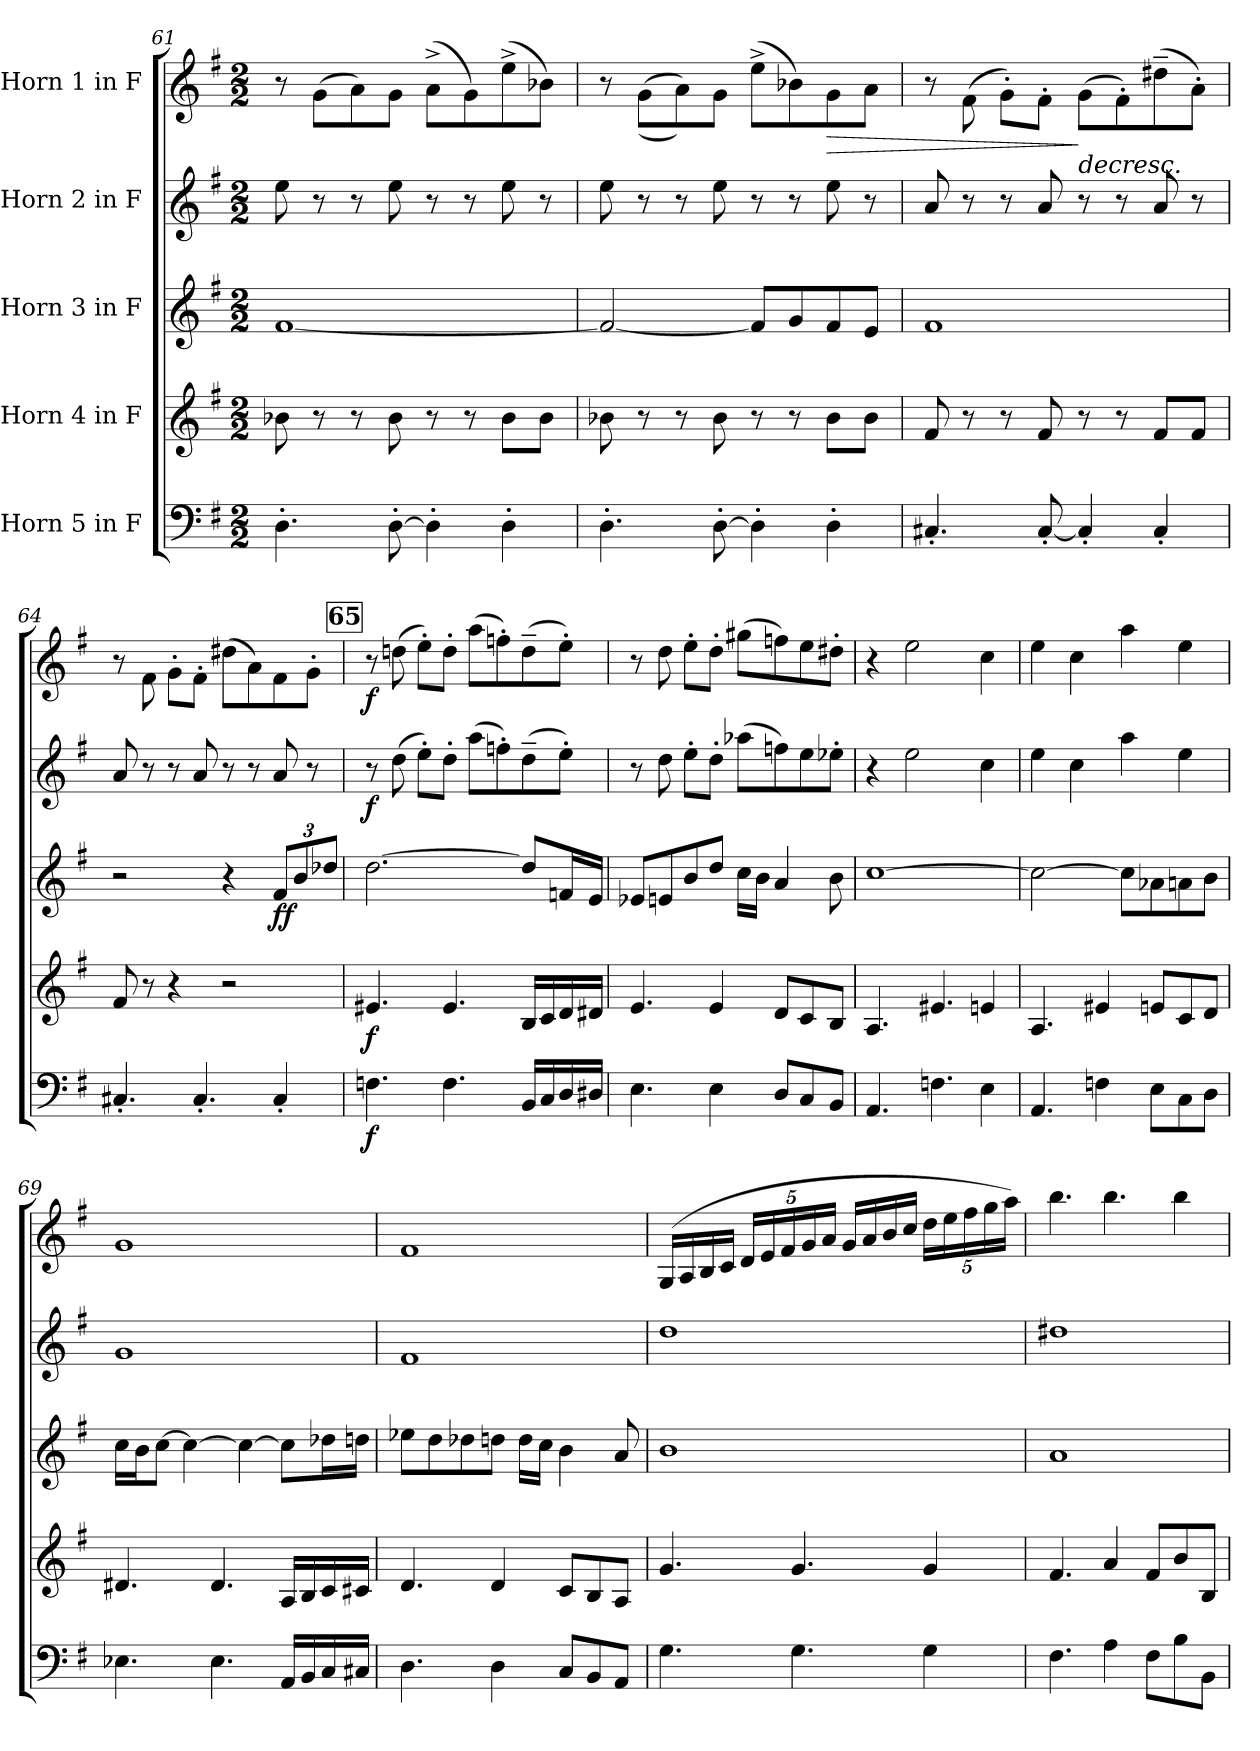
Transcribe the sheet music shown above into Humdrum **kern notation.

**kern	**dynam	**kern	**dynam	**kern	**dynam	**kern	**dynam	**kern	**dynam
*part5	*part5	*part4	*part4	*part3	*part3	*part2	*part2	*part1	*part1
*staff5	*staff5	*staff4	*staff4	*staff3	*staff3	*staff2	*staff2	*staff1	*staff1
*I"Horn 5 in F	*	*I"Horn 4 in F	*	*I"Horn 3 in F	*	*I"Horn 2 in F	*	*I"Horn 1 in F	*
!!LO:LB:g=z
*clefF4	*	*clefG2	*	*clefG2	*	*clefG2	*	*clefG2	*
*ITrd4c7	*	*ITrd4c7	*	*ITrd4c7	*	*ITrd4c7	*	*ITrd4c7	*
*k[]	*	*k[]	*	*k[]	*	*k[]	*	*k[]	*
*M2/2	*	*M2/2	*	*M2/2	*	*M2/2	*	*M2/2	*
=61	=61	=61	=61	=61	=61	=61	=61	=61	=61
4.GG'\	.	8e-X\	.	[1B	.	8a\	.	8r	.
.	.	8r	.	.	.	8r	.	(>8c\L	.
.	.	8r	.	.	.	8r	.	8d\)	.
[8GG'\	.	8e-\	.	.	.	8a\	.	8c\J	.
4GG'\]	.	8r	.	.	.	8r	.	(>8d^\L	.
.	.	8r	.	.	.	8r	.	8c\)	.
4GG'\	.	8e-\L	.	.	.	8a\	.	(>8a^\	.
.	.	8e-\J	.	.	.	8r	.	8e-X\J)	.
=62	=62	=62	=62	=62	=62	=62	=62	=62	=62
4.GG'\	.	8e-X\	.	2B/_	.	8a\	.	8r	.
.	.	8r	.	.	.	8r	.	(>(>8c\L	.
.	.	8r	.	.	.	8r	.	8d\))	.
[8GG'\	.	8e-\	.	.	.	8a\	.	8c\J	.
4GG'\]	.	8r	.	8B/L]	.	8r	.	(>8a^\L	.
.	.	8r	.	8c/	.	8r	.	8e-X\)	.
!	!	!	!	!	!	!	!	!	!LO:HP:b
4GG'\	.	8e-\L	.	8B/	.	8a\	.	8c\	>
.	.	8e-\J	.	8A/J	.	8r	.	8d\J	.
=63	=63	=63	=63	=63	=63	=63	=63	=63	=63
4.FF#X'/	.	8B/	.	1B	.	8d/	.	8r	.
.	.	8r	.	.	.	8r	.	(>8B\	.
.	.	8r	.	.	.	8r	.	8c'\L)	.
[8FF#'/	.	8B/	.	.	.	8d/	.	8B'\J	.
!	!	!	!	!	!	!	!	!	!LO:HP:n=1:b
4FF#'/]	.	8r	.	.	.	8r	.	(>8c\L	] >
.	.	8r	.	.	.	8r	.	8B'\)	.
4FF#'/	.	8B/L	.	.	.	8d/	.	(>8g#X~\	.
.	.	8B/J	.	.	.	8r	.	8d'\J)	.
=64	=64	=64	=64	=64	=64	=64	=64	=64	=64
4.FF#X'/	.	8B/	.	2r	.	8d/	.	8r	.
.	.	8r	.	.	.	8r	.	8B\	.
.	.	4r	.	.	.	8r	.	8c'\L	.
4.FF#'/	.	.	.	.	.	8d/	.	8B'\J	.
.	.	2r	.	4r	.	8r	.	(>8g#X\L	.
.	.	.	.	.	.	8r	.	8d\)	.
*	*	*	*	*Xbrackettup	*	*	*	*	*
!	!	!	!	!	!LO:DY:b	!	!	!	!
4FF#'/	.	.	.	12B/L	ff	8d/	.	8B\	.
.	.	.	.	12e/	.	.	.	.	.
.	.	.	.	.	.	8r	.	8c'\J	.
.	.	.	.	12g-X/J	.	.	.	.	.
!!LO:PB:g=z
!!LO:REH:place=s1:a:B:fs=14:t=65
=65	=65	=65	=65	=65	=65	=65	=65	=65	=65
!	!LO:DY:b	!	!LO:DY:b	!	!	!	!LO:DY:b	!	!LO:DY:b
4.BB-X\	f	4.A#X/	f	[2.g\	.	8r	f	8r	f
.	.	.	.	.	.	(>8g\	.	(>8gn\	.
.	.	.	.	.	.	8a'\L)	.	8a'\L)	.
4.BB-\	.	4.A#/	.	.	.	8g'\J	.	8g'\J	.
.	.	.	.	.	.	(>8dd\L	.	(>8dd\L	]
.	.	.	.	.	.	8b-X'\)	.	8b-X'\)	.
16EE/LL	.	16E/LL	.	8g/L]	.	(>8g~\	.	(>8g~\	.
16FF/	.	16F/	.	.	.	.	.	.	.
16GG/	.	16G/	.	16B-X/L	.	8a'\J)	.	8a'\J)	.
16GG#X/JJ	.	16G#X/JJ	.	16A/JJ	.	.	.	.	.
=66	=66	=66	=66	=66	=66	=66	=66	=66	=66
4.AA\	.	4.A/	.	8A-X/L	.	8r	.	8r	.
.	.	.	.	8An/	.	8g\	.	8g\	.
.	.	.	.	8e/	.	8a'\L	.	8a'\L	.
4AA\	.	4A/	.	8g/J	.	8g'\J	.	8g'\J	.
.	.	.	.	16f\LL	.	(>8dd-X\L	.	(>8cc#X\L	.
.	.	.	.	16e\JJ	.	.	.	.	.
8GG/L	.	8G/L	.	4d/	.	8b-X\)	.	8b-X\)	.
8FF/	.	8F/	.	.	.	8a\	.	8a\	.
8EE/J	.	8E/J	.	8e\	.	8a-X'\J	.	8g#X'\J	.
=67	=67	=67	=67	=67	=67	=67	=67	=67	=67
4.DD/	.	4.D/	.	[1f	.	4r	.	4r	.
.	.	.	.	.	.	2a\	.	2a\	.
4.BB-X\	.	4.A#X/	.	.	.	.	.	.	.
4AA\	.	4An/	.	.	.	4f\	.	4f\	.
=68	=68	=68	=68	=68	=68	=68	=68	=68	=68
4.DD/	.	4.D/	.	2f\_	.	4a\	.	4a\	.
.	.	.	.	.	.	4f\	.	4f\	.
4BB-X\	.	4A#X/	.	.	.	.	.	.	.
.	.	.	.	8f\L]	.	4dd\	.	4dd\	.
8AA\L	.	8An/L	.	8d-X\	.	.	.	.	.
8FF\	.	8F/	.	8dn\	.	4a\	.	4a\	.
8GG\J	.	8G/J	.	8e\J	.	.	.	.	.
!!LO:LB:g=z
=69	=69	=69	=69	=69	=69	=69	=69	=69	=69
4.AA-X\	.	4.G#X/	.	16f\LL	.	1c	.	1c	.
.	.	.	.	16e\J	.	.	.	.	.
.	.	.	.	[8f\J	.	.	.	.	.
.	.	.	.	4f\_	.	.	.	.	.
4.AA-\	.	4.G#/	.	.	.	.	.	.	.
.	.	.	.	4f\_	.	.	.	.	.
16DD/LL	.	16D/LL	.	8f\L]	.	.	.	.	.
16EE/	.	16E/	.	.	.	.	.	.	.
16FF/	.	16F/	.	16g-X\L	.	.	.	.	.
16FF#X/JJ	.	16F#X/JJ	.	16gn\JJ	.	.	.	.	.
=70	=70	=70	=70	=70	=70	=70	=70	=70	=70
4.GG\	.	4.G/	.	8a-X\L	.	1B	.	1B	.
.	.	.	.	8g\	.	.	.	.	.
.	.	.	.	8g-X\	.	.	.	.	.
4GG\	.	4G/	.	8gn\J	.	.	.	.	.
.	.	.	.	16g\LL	.	.	.	.	.
.	.	.	.	16f\JJ	.	.	.	.	.
8FF/L	.	8F/L	.	4e\	.	.	.	.	.
8EE/	.	8E/	.	.	.	.	.	.	.
8DD/J	.	8D/J	.	8d/	.	.	.	.	.
!!LO:PB:g=z
=71	=71	=71	=71	=71	=71	=71	=71	=71	=71
4.C\	.	4.c/	.	1e	.	1g	.	(>16C/LL	.
.	.	.	.	.	.	.	.	16D/	.
.	.	.	.	.	.	.	.	16E/	.
.	.	.	.	.	.	.	.	16F/JJ	.
*	*	*	*	*	*	*	*	*Xbrackettup	*
.	.	.	.	.	.	.	.	20G/LL	.
.	.	.	.	.	.	.	.	20A/	.
.	.	.	.	.	.	.	.	20B/	.
4.C\	.	4.c/	.	.	.	.	.	.	.
.	.	.	.	.	.	.	.	20c/	.
.	.	.	.	.	.	.	.	20d/JJ	.
.	.	.	.	.	.	.	.	16c/LL	.
.	.	.	.	.	.	.	.	16d/	.
.	.	.	.	.	.	.	.	16e/	.
.	.	.	.	.	.	.	.	16f/JJ	.
4C\	.	4c/	.	.	.	.	.	20g\LL	.
.	.	.	.	.	.	.	.	20a\	.
.	.	.	.	.	.	.	.	20b\	.
.	.	.	.	.	.	.	.	20cc\	.
.	.	.	.	.	.	.	.	20dd\JJ)	.
=72	=72	=72	=72	=72	=72	=72	=72	=72	=72
4.BB\	.	4.B/	.	1d	.	1g#X	.	4.ee\	.
4D\	.	4d/	.	.	.	.	.	4.ee\	.
8BB\L	.	8B/L	.	.	.	.	.	.	.
8E\	.	8e/	.	.	.	.	.	4ee\	.
8EE\J	.	8E/J	.	.	.	.	.	.	.
=	=	=	=	=	=	=	=	=	=
*-	*-	*-	*-	*-	*-	*-	*-	*-	*-
